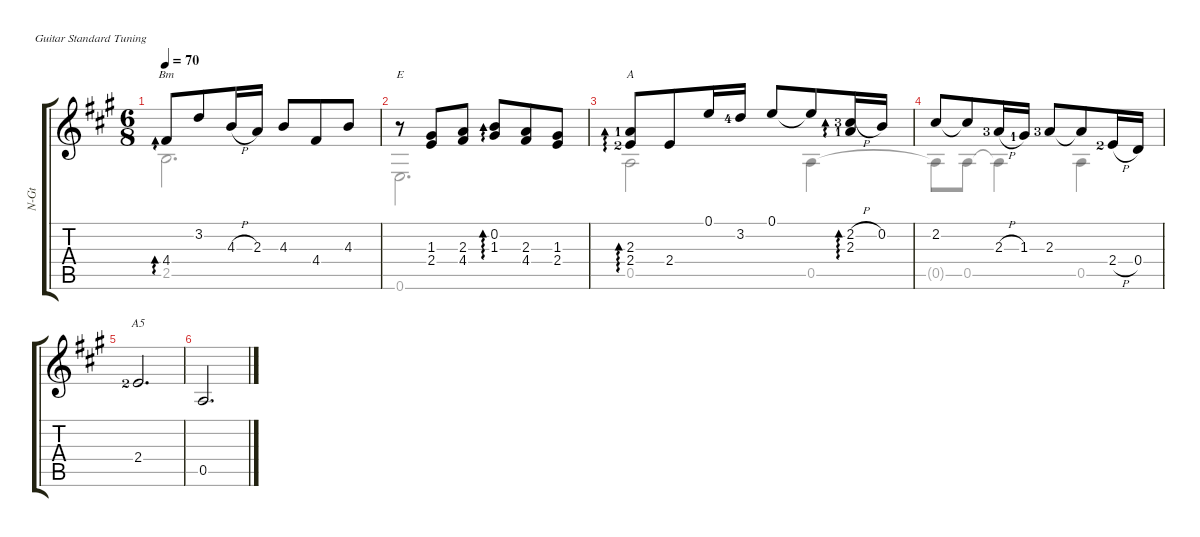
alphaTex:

\defaultSystemsLayout 4
\hideDynamics
\bracketExtendMode groupsimilarinstruments
\otherSystemsTrackNameOrientation horizontal
\track ("Nylon Guitar" "N-Gt") {instrument acousticguitarnylon}
\staff {score tabs}
\tuning (E4 B3 G3 D3 A2 E2)
\chord ("A" 0 2 2 2 0 x) {showdiagram false}
\chord ("E" x 0 1 2 x 0) {showdiagram false}
\chord ("Bm" 2 3 4 4 2 x) {showdiagram false barre 2}
\chord ("A5" x x 2 2 0 x) {showdiagram false}
\voice
\ts (6 8)
\tempo 70
\clef g2
\ks a
4.4{acc #}.8{ad 0 ch "Bm" dy mf beam Up} 3.2{acc forcenatural}.8{beam Up} 4.3{h acc forcenatural}.16{beam Up} 2.3{acc forcenatural}.16{beam Up} 4.3{acc forcenatural}.8{beam Up} 4.4{acc #}.8{beam Up} 4.3{acc forcenatural}.8{beam Up} |
r.8{ch "E" beam Up} (1.3{acc #} 2.4{acc forcenatural}).8{beam Up} (2.3{acc forcenatural} 4.4{acc #}).8{beam Up} (0.2{acc forcenatural} 1.3{acc #}).8{ad 0 beam Up} (2.3{acc forcenatural} 4.4{acc #}).8{beam Up} (1.3{acc #} 2.4{acc forcenatural}).8{beam Up} |
(2.3{lf 2 acc forcenatural} 2.4{lf 3 acc forcenatural}).8{ad 0 ch "A" beam Up} 2.4{acc forcenatural}.8{beam Up} 0.1{acc forcenatural}.16{beam Up} 3.2{lf 5 acc forcenatural}.16{beam Up} 0.1{acc forcenatural}.8{beam Up} 0.1{t acc forcenatural}.8{beam Up} (2.2{h lf 4 acc #} 2.3{lf 2 acc forcenatural}).16{ad 0 beam Up} 0.2{acc forcenatural}.16{beam Up} |
2.2{acc #}.8{beam Up} 2.2{t acc #}.8{beam Up} 2.3{h lf 4 acc forcenatural}.16{beam Up} 1.3{lf 2 acc #}.16{beam Up} 2.3{lf 4 acc forcenatural}.8{beam Up} 2.3{t acc forcenatural}.8{beam Up} 2.4{h lf 3 acc forcenatural}.16{beam Up} 0.4{acc forcenatural}.16{beam Up} |
2.4{lf 3 acc forcenatural}.2{d ch "A5" beam Up} |
0.5{acc forcenatural}.2{d beam Up}
\voice
\clef g2
\ottava regular
\simile none
\ks a
2.5{acc forcenatural}.2{d dy mf beam Down} |
0.6{acc forcenatural}.2{d beam Down} |
0.5{acc forcenatural}.2{beam Down} 0.5{acc forcenatural}.4{beam Down} |
0.5{t acc forcenatural}.8{beam Down} 0.5{acc forcenatural}.8{beam Down} 0.5{t acc forcenatural}.4{beam Down} 0.5{acc forcenatural}.4{beam Down} |
|
